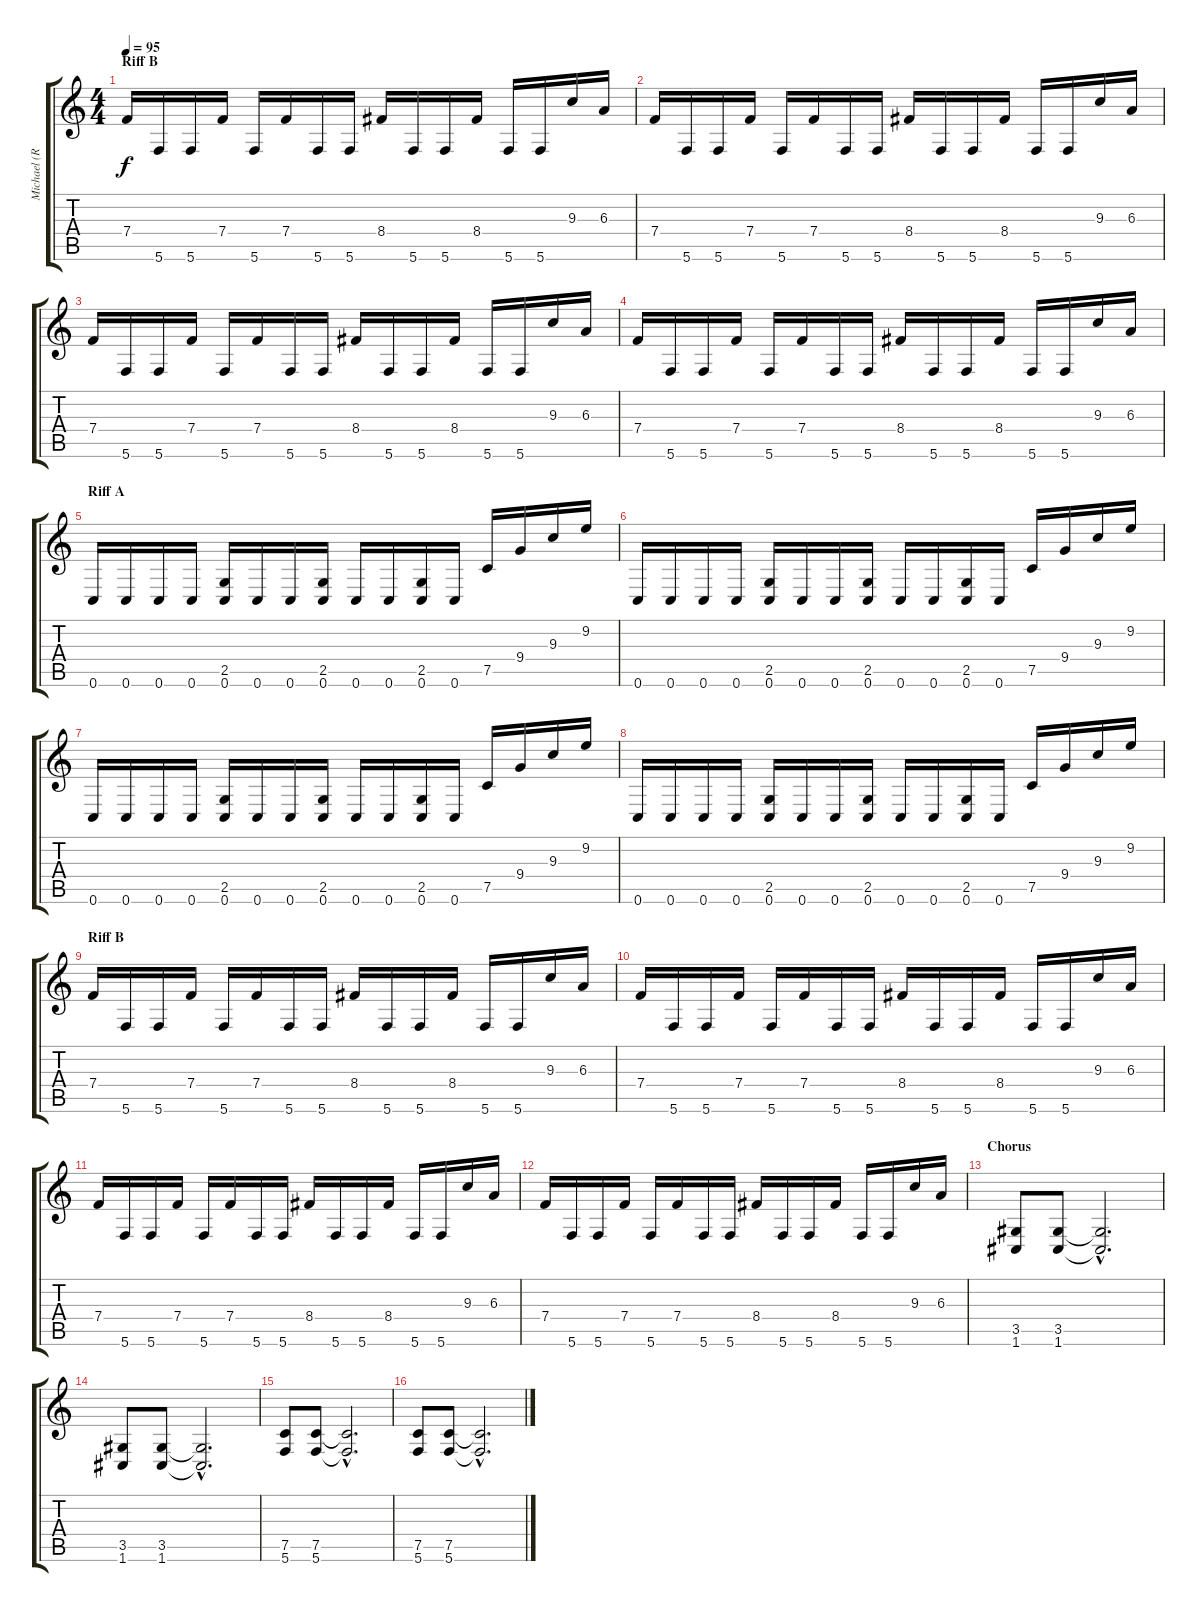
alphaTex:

\track ("Michael (R)" "Michael (R") {instrument overdrivenguitar}
\staff {score tabs}
\tuning (C4 G3 Eb3 Bb2 F2 C2) {hide}
\ts (4 4)
\section ("" "Riff B")
\tempo 95
\clef g2
\ks c
7.4.16{dy f} 5.6.16 5.6.16 7.4.16 5.6.16 7.4.16 5.6.16 5.6.16 8.4.16 5.6.16 5.6.16 8.4.16 5.6.16 5.6.16 9.3.16 6.3.16 |
7.4.16 5.6.16 5.6.16 7.4.16 5.6.16 7.4.16 5.6.16 5.6.16 8.4.16 5.6.16 5.6.16 8.4.16 5.6.16 5.6.16 9.3.16 6.3.16 |
7.4.16 5.6.16 5.6.16 7.4.16 5.6.16 7.4.16 5.6.16 5.6.16 8.4.16 5.6.16 5.6.16 8.4.16 5.6.16 5.6.16 9.3.16 6.3.16 |
7.4.16 5.6.16 5.6.16 7.4.16 5.6.16 7.4.16 5.6.16 5.6.16 8.4.16 5.6.16 5.6.16 8.4.16 5.6.16 5.6.16 9.3.16 6.3.16 |
\section ("" "Riff A")
0.6.16 0.6.16 0.6.16 0.6.16 (2.5 0.6).16 0.6.16 0.6.16 (2.5 0.6).16 0.6.16 0.6.16 (2.5 0.6).16 0.6.16 7.5.16 9.4.16 9.3.16 9.2.16 |
0.6.16 0.6.16 0.6.16 0.6.16 (2.5 0.6).16 0.6.16 0.6.16 (2.5 0.6).16 0.6.16 0.6.16 (2.5 0.6).16 0.6.16 7.5.16 9.4.16 9.3.16 9.2.16 |
0.6.16 0.6.16 0.6.16 0.6.16 (2.5 0.6).16 0.6.16 0.6.16 (2.5 0.6).16 0.6.16 0.6.16 (2.5 0.6).16 0.6.16 7.5.16 9.4.16 9.3.16 9.2.16 |
0.6.16 0.6.16 0.6.16 0.6.16 (2.5 0.6).16 0.6.16 0.6.16 (2.5 0.6).16 0.6.16 0.6.16 (2.5 0.6).16 0.6.16 7.5.16 9.4.16 9.3.16 9.2.16 |
\section ("" "Riff B")
7.4.16 5.6.16 5.6.16 7.4.16 5.6.16 7.4.16 5.6.16 5.6.16 8.4.16 5.6.16 5.6.16 8.4.16 5.6.16 5.6.16 9.3.16 6.3.16 |
7.4.16 5.6.16 5.6.16 7.4.16 5.6.16 7.4.16 5.6.16 5.6.16 8.4.16 5.6.16 5.6.16 8.4.16 5.6.16 5.6.16 9.3.16 6.3.16 |
7.4.16 5.6.16 5.6.16 7.4.16 5.6.16 7.4.16 5.6.16 5.6.16 8.4.16 5.6.16 5.6.16 8.4.16 5.6.16 5.6.16 9.3.16 6.3.16 |
7.4.16 5.6.16 5.6.16 7.4.16 5.6.16 7.4.16 5.6.16 5.6.16 8.4.16 5.6.16 5.6.16 8.4.16 5.6.16 5.6.16 9.3.16 6.3.16 |
\section ("" "Chorus")
(3.5 1.6).8 (3.5 1.6).8 (3.5{hac t} 1.6{hac t}).2{d} |
(3.5 1.6).8 (3.5 1.6).8 (3.5{hac t} 1.6{hac t}).2{d} |
(7.5 5.6).8 (7.5 5.6).8 (7.5{hac t} 5.6{hac t}).2{d} |
(7.5 5.6).8 (7.5 5.6).8 (7.5{hac t} 5.6{hac t}).2{d}
